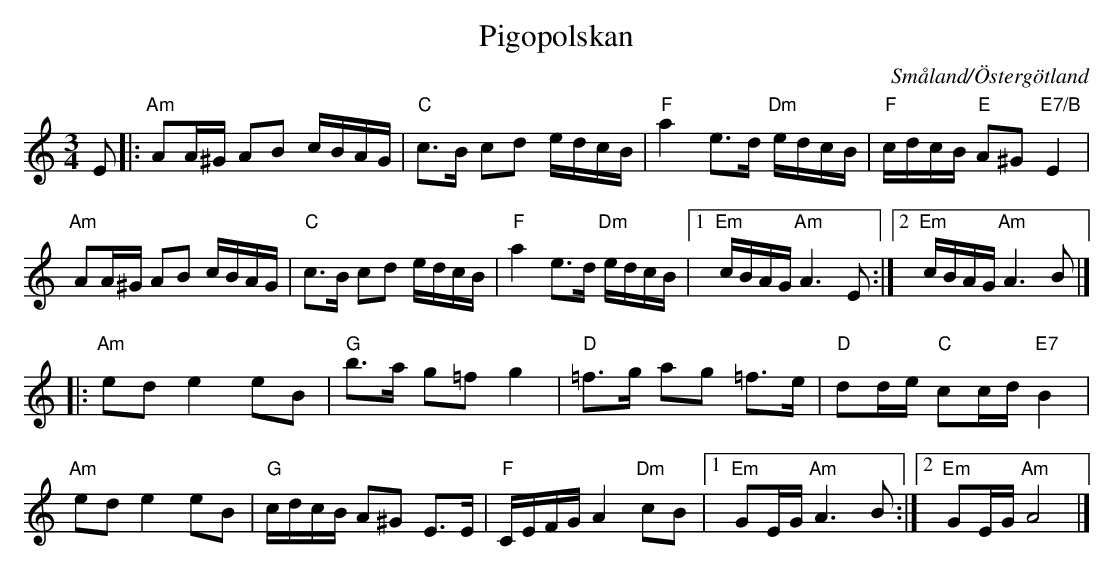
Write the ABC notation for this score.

X:1
T:Pigopolskan
O:Småland/Östergötland
M:3/4
L:1/8
K:Am
E|:"Am" AA/2^G/2 AB c/2B/2A/2G/2|"C" c3/2B/2 cd e/2d/2c/2B/2|"F" a2 e3/2d/2 "Dm"e/2d/2c/2B/2 | "F"c/2d/2c/2B/2 "E"A^G "E7/B"E2|
"Am" AA/2^G/2 AB c/2B/2A/2G/2|"C" c3/2B/2 cd e/2d/2c/2B/2|"F" a2 e3/2d/2 "Dm"e/2d/2c/2B/2|[1 "Em" c/2B/2A/2G/2 "Am" A3 E:|[2 "Em" c/2B/2A/2G/2 "Am" A3 B|]
|:"Am" ed e2 eB|"G" b3/2a/2 g=f g2|"D" =f3/2g/2 ag =f3/2e/2|"D" dd/2e/2 "C" cc/2d/2 "E7" B2|
"Am" ed e2 eB|"G" c/2d/2c/2B/2 A^G E3/2E/2|"F" C/2E/2F/2G/2 A2 "Dm"cB|[1 "Em" GE/2G/2 "Am" A3 B:|[2 "Em" GE/2G/2 "Am" A4|]
